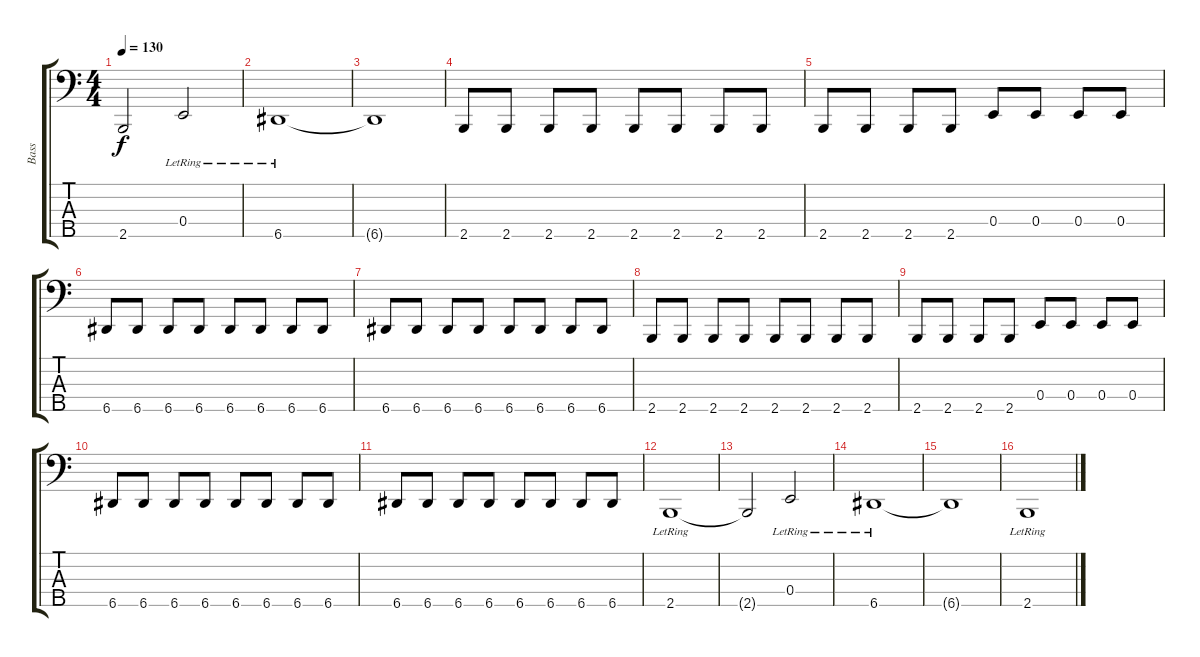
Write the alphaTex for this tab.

\track ("Bass" "Bass") {instrument electricbassfinger}
\staff {score tabs}
\tuning (G2 D2 A1 E1 A0) {hide}
\ts (4 4)
\tempo 130
\clef f4
\ks c
2.5{t}.2{dy f} 0.4{lr}.2 |
6.5{lr}.1 |
6.5{t}.1 |
2.5.8 2.5.8 2.5.8 2.5.8 2.5.8 2.5.8 2.5.8 2.5.8 |
2.5.8 2.5.8 2.5.8 2.5.8 0.4.8 0.4.8 0.4.8 0.4.8 |
6.5.8 6.5.8 6.5.8 6.5.8 6.5.8 6.5.8 6.5.8 6.5.8 |
6.5.8 6.5.8 6.5.8 6.5.8 6.5.8 6.5.8 6.5.8 6.5.8 |
2.5.8 2.5.8 2.5.8 2.5.8 2.5.8 2.5.8 2.5.8 2.5.8 |
2.5.8 2.5.8 2.5.8 2.5.8 0.4.8 0.4.8 0.4.8 0.4.8 |
6.5.8 6.5.8 6.5.8 6.5.8 6.5.8 6.5.8 6.5.8 6.5.8 |
6.5.8 6.5.8 6.5.8 6.5.8 6.5.8 6.5.8 6.5.8 6.5.8 |
2.5{lr}.1 |
2.5{t}.2 0.4{lr}.2 |
6.5{lr}.1 |
6.5{t}.1 |
2.5{lr}.1
